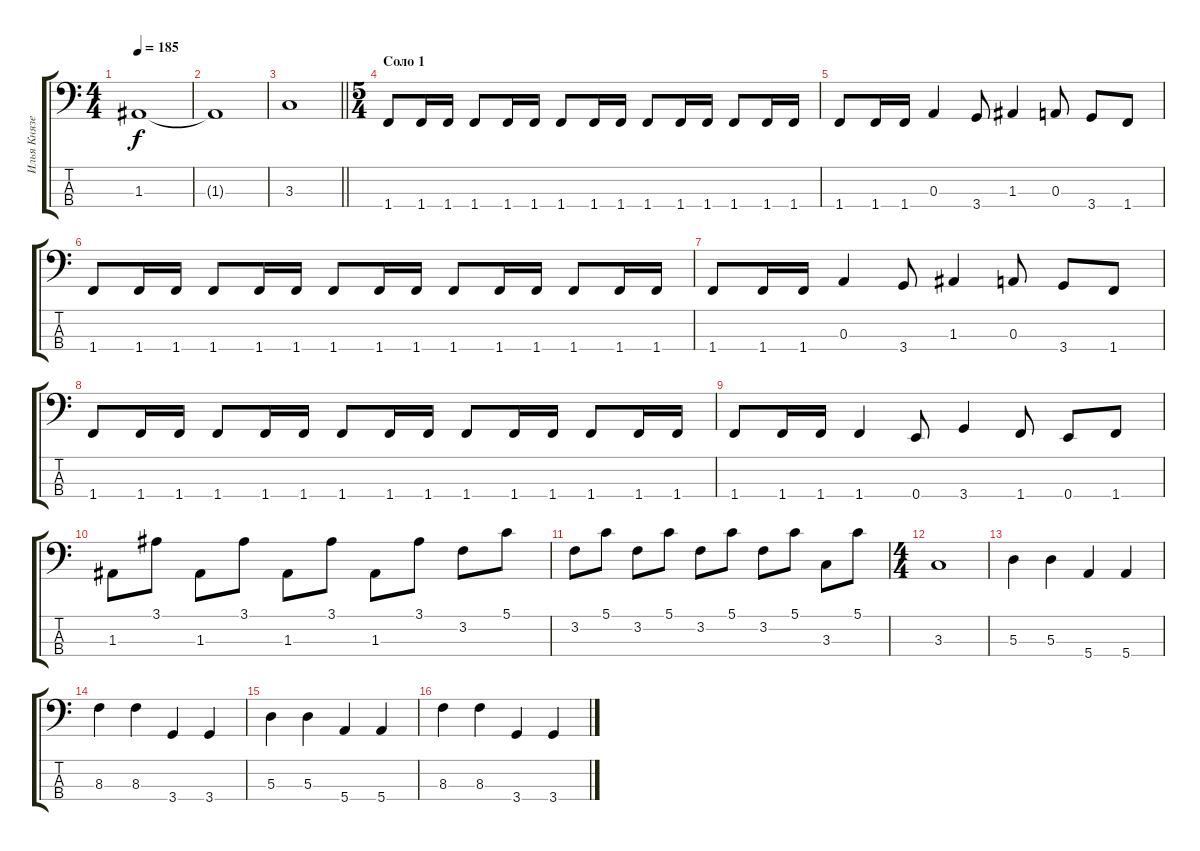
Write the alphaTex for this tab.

\track ("Илья Князев" "Илья Князе") {instrument electricbasspick}
\staff {score tabs}
\tuning (G2 D2 A1 E1) {hide}
\ts (4 4)
\tempo 185
\clef f4
\ks c
1.3{t}.1{dy f} |
1.3{t}.1 |
\barLineRight lightlight
3.3.1 |
\ts (5 4)
\section ("" "Соло 1")
1.4.8 1.4.16 1.4.16 1.4.8 1.4.16 1.4.16 1.4.8 1.4.16 1.4.16 1.4.8 1.4.16 1.4.16 1.4.8 1.4.16 1.4.16 |
1.4.8 1.4.16 1.4.16 0.3.4 3.4.8 1.3.4 0.3.8 3.4.8 1.4.8 |
1.4.8 1.4.16 1.4.16 1.4.8 1.4.16 1.4.16 1.4.8 1.4.16 1.4.16 1.4.8 1.4.16 1.4.16 1.4.8 1.4.16 1.4.16 |
1.4.8 1.4.16 1.4.16 0.3.4 3.4.8 1.3.4 0.3.8 3.4.8 1.4.8 |
1.4.8 1.4.16 1.4.16 1.4.8 1.4.16 1.4.16 1.4.8 1.4.16 1.4.16 1.4.8 1.4.16 1.4.16 1.4.8 1.4.16 1.4.16 |
1.4.8 1.4.16 1.4.16 1.4.4 0.4.8 3.4.4 1.4.8 0.4.8 1.4.8 |
1.3.8 3.1.8 1.3.8 3.1.8 1.3.8 3.1.8 1.3.8 3.1.8 3.2.8 5.1.8 |
3.2.8 5.1.8 3.2.8 5.1.8 3.2.8 5.1.8 3.2.8 5.1.8 3.3.8 5.1.8 |
\ts (4 4)
3.3.1 |
5.3.4 5.3.4 5.4.4 5.4.4 |
8.3.4 8.3.4 3.4.4 3.4.4 |
5.3.4 5.3.4 5.4.4 5.4.4 |
8.3.4 8.3.4 3.4.4 3.4.4
